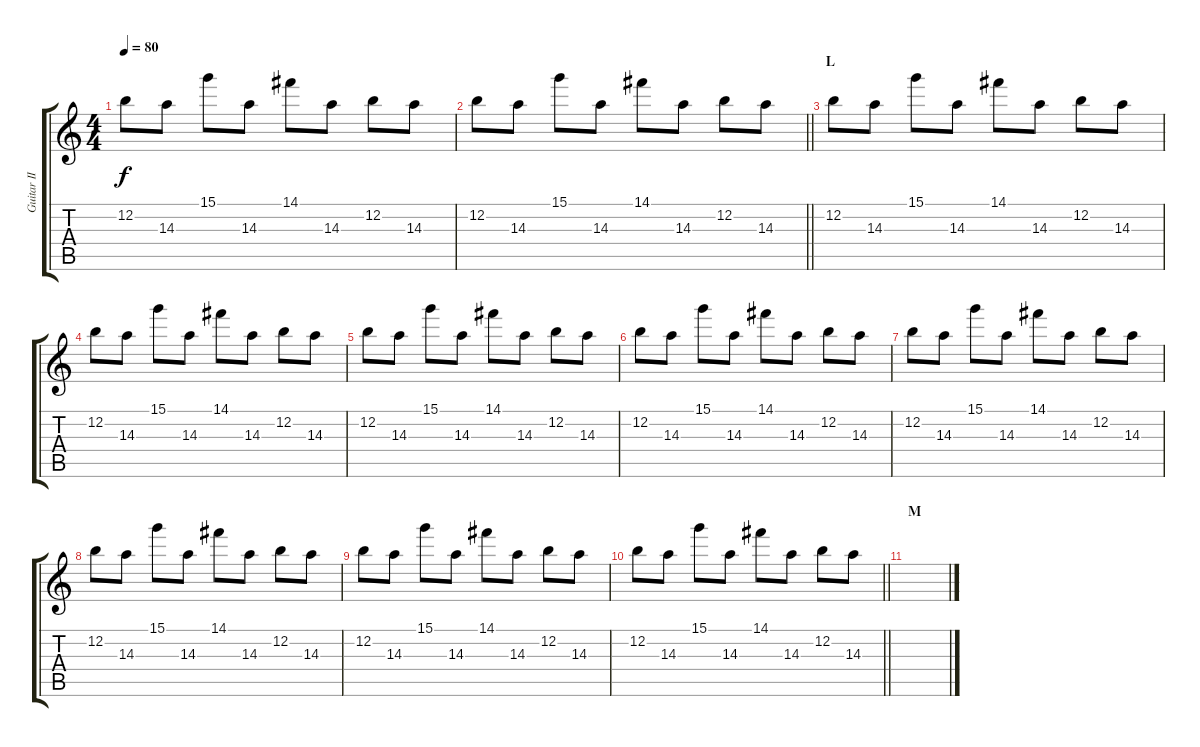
\track ("Guitar II" "Guitar II") {instrument electricguitarclean}
\staff {score tabs}
\tuning (E4 B3 G3 D3 A2 E2) {hide}
\ts (4 4)
\tempo 80
\clef g2
\ks c
12.2.8{dy f} 14.3.8 15.1.8 14.3.8 14.1.8 14.3.8 12.2.8 14.3.8 |
\barLineRight lightlight
12.2.8 14.3.8 15.1.8 14.3.8 14.1.8 14.3.8 12.2.8 14.3.8 |
\section ("" "L")
12.2.8 14.3.8 15.1.8 14.3.8 14.1.8 14.3.8 12.2.8 14.3.8 |
12.2.8 14.3.8 15.1.8 14.3.8 14.1.8 14.3.8 12.2.8 14.3.8 |
12.2.8 14.3.8 15.1.8 14.3.8 14.1.8 14.3.8 12.2.8 14.3.8 |
12.2.8 14.3.8 15.1.8 14.3.8 14.1.8 14.3.8 12.2.8 14.3.8 |
12.2.8 14.3.8 15.1.8 14.3.8 14.1.8 14.3.8 12.2.8 14.3.8 |
12.2.8 14.3.8 15.1.8 14.3.8 14.1.8 14.3.8 12.2.8 14.3.8 |
12.2.8 14.3.8 15.1.8 14.3.8 14.1.8 14.3.8 12.2.8 14.3.8 |
\barLineRight lightlight
12.2.8 14.3.8 15.1.8 14.3.8 14.1.8 14.3.8 12.2.8 14.3.8 |
\section ("" "M")
